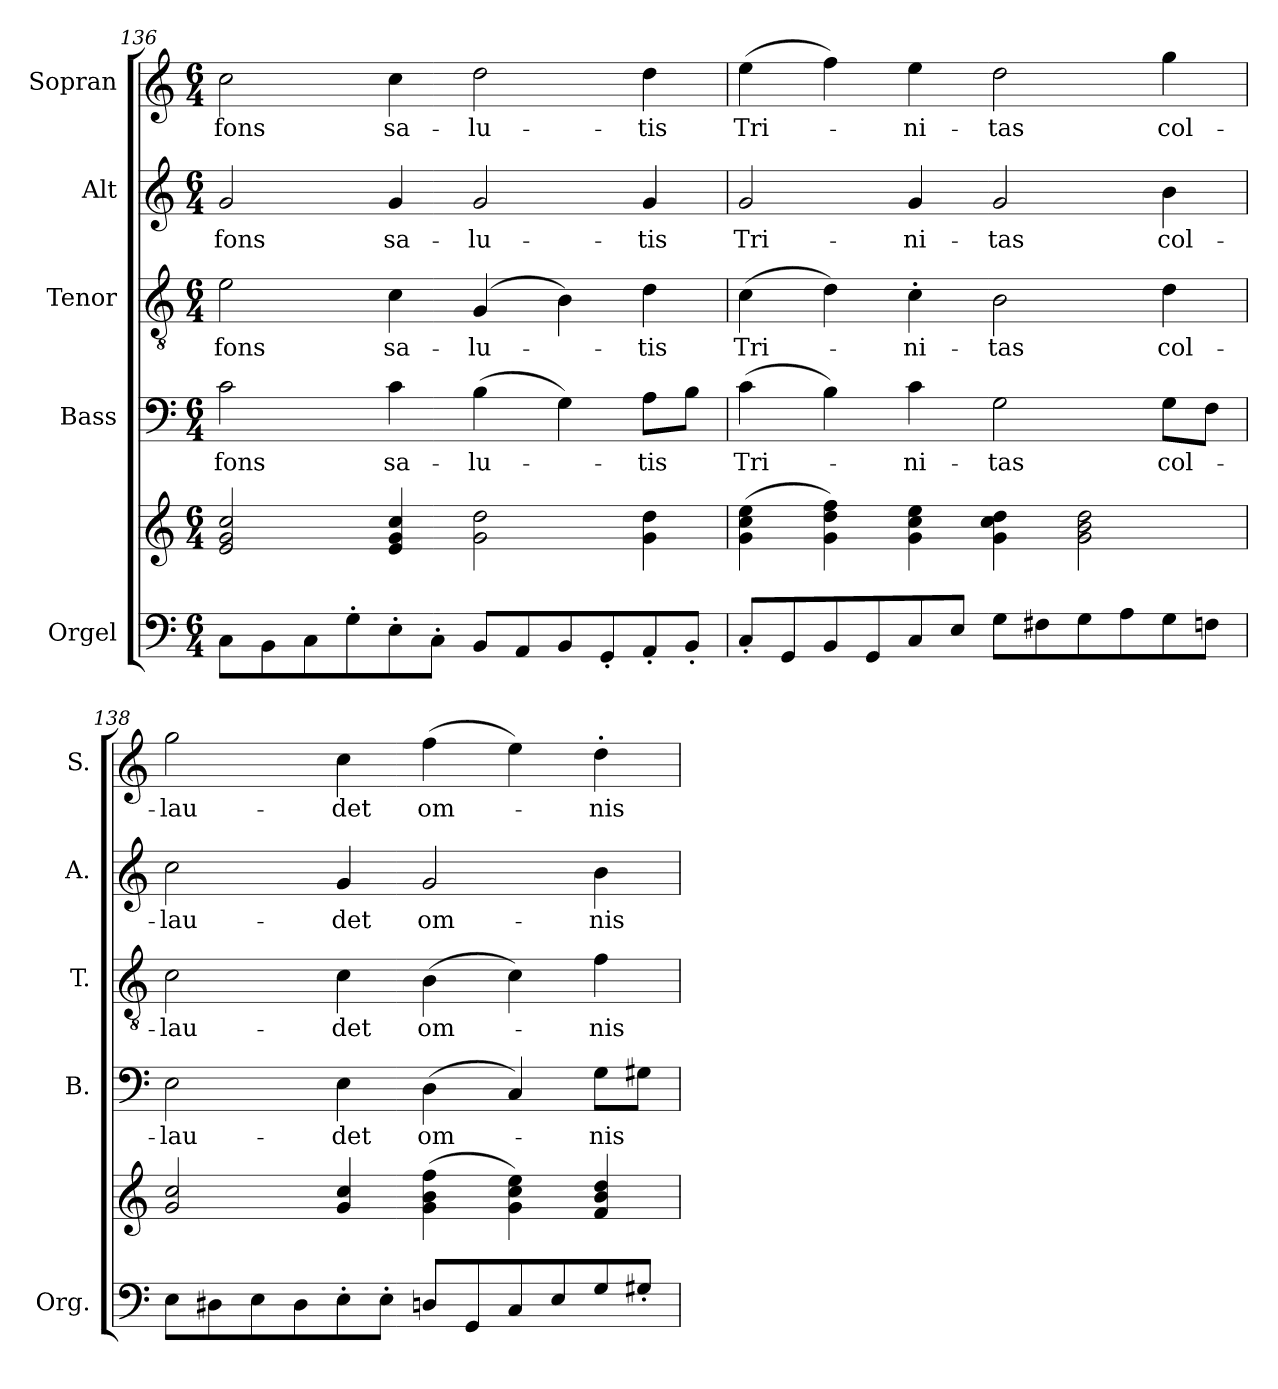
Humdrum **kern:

**kern	**kern	**kern	**text	**kern	**text	**kern	**text	**kern	**text
*part5	*part5	*part4	*part4	*part3	*part3	*part2	*part2	*part1	*part1
*staff6	*staff5	*staff4	*staff4	*staff3	*staff3	*staff2	*staff2	*staff1	*staff1
*I"Orgel	*	*I"Bass	*	*I"Tenor	*	*I"Alt	*	*I"Sopran	*
*I'Org.	*	*I'B.	*	*I'T.	*	*I'A.	*	*I'S.	*
*clefF4	*clefG2	*clefF4	*	*clefGv2	*	*clefG2	*	*clefG2	*
*k[]	*k[]	*k[]	*	*k[]	*	*k[]	*	*k[]	*
*C:	*C:	*C:	*	*C:	*	*C:	*	*C:	*
*M6/4	*M6/4	*M6/4	*	*M6/4	*	*M6/4	*	*M6/4	*
=136	=136	=136	=136	=136	=136	=136	=136	=136	=136
!	!	!	!LO:LY:b	!	!LO:LY:b	!	!LO:LY:b	!	!LO:LY:b
8C\L	2e/ 2g/ 2cc/	2c\	fons	2e\	fons	2g/	fons	2cc\	fons
8BB\	.	.	.	.	.	.	.	.	.
8C\	.	.	.	.	.	.	.	.	.
8G'>\	.	.	.	.	.	.	.	.	.
!	!	!	!LO:LY:b	!	!LO:LY:b	!	!LO:LY:b	!	!LO:LY:b
8E'>\	4e/ 4g/ 4cc/	4c\	sa-	4c\	sa-	4g/	sa-	4cc\	sa-
8C'>\J	.	.	.	.	.	.	.	.	.
!	!	!	!LO:LY:b	!	!LO:LY:b	!	!LO:LY:b	!	!LO:LY:b
8BB/L	2g\ 2dd\	(>4B\	-lu-	(4G/	-lu-	2g/	-lu-	2dd\	-lu-
8AA/	.	.	.	.	.	.	.	.	.
8BB/	.	4G\)	.	4B\)	.	.	.	.	.
8GG'</	.	.	.	.	.	.	.	.	.
!	!	!	!LO:LY:b	!	!LO:LY:b	!	!LO:LY:b	!	!LO:LY:b
8AA'</	4g\ 4dd\	8A\L	-tis	4d\	-tis	4g/	-tis	4dd\	-tis
8BB'</J	.	8B\J	.	.	.	.	.	.	.
=137	=137	=137	=137	=137	=137	=137	=137	=137	=137
!	!	!	!LO:LY:b	!	!LO:LY:b	!	!LO:LY:b	!	!LO:LY:b
8C'</L	(>4g\ 4cc\ 4ee\	(>4c\	Tri-	(>4c\	Tri-	2g/	Tri-	(>4ee\	Tri-
8GG/	.	.	.	.	.	.	.	.	.
8BB/	4g\ 4dd\ 4ff\)	4B\)	.	4d\)	.	.	.	4ff\)	.
8GG/	.	.	.	.	.	.	.	.	.
!	!	!	!LO:LY:b	!	!LO:LY:b	!	!LO:LY:b	!	!LO:LY:b
8C/	4g\ 4cc\ 4ee\	4c\	-ni-	4c'>\	-ni-	4g/	-ni-	4ee\	-ni-
8E/J	.	.	.	.	.	.	.	.	.
!	!	!	!LO:LY:b	!	!LO:LY:b	!	!LO:LY:b	!	!LO:LY:b
8G\L	4g\ 4cc\ 4dd\	2G\	-tas	2B\	-tas	2g/	-tas	2dd\	-tas
8F#X\	.	.	.	.	.	.	.	.	.
8G\	2g\ 2b\ 2dd\	.	.	.	.	.	.	.	.
8A\	.	.	.	.	.	.	.	.	.
!	!	!	!LO:LY:b	!	!LO:LY:b	!	!LO:LY:b	!	!LO:LY:b
8G\	.	8G\L	col-	4d\	col-	4b\	col-	4gg\	col-
8Fn\J	.	8F\J	.	.	.	.	.	.	.
!!LO:PB:g=z
=138	=138	=138	=138	=138	=138	=138	=138	=138	=138
!	!	!	!LO:LY:b	!	!LO:LY:b	!	!LO:LY:b	!	!LO:LY:b
8E\L	2g/ 2cc/	2E\	-lau-	2c\	-lau-	2cc\	-lau-	2gg\	-lau-
8D#X\	.	.	.	.	.	.	.	.	.
8E\	.	.	.	.	.	.	.	.	.
8D#\	.	.	.	.	.	.	.	.	.
!	!	!	!LO:LY:b	!	!LO:LY:b	!	!LO:LY:b	!	!LO:LY:b
8E'>\	4g/ 4cc/	4E\	-det	4c\	-det	4g/	-det	4cc\	-det
8E'>\J	.	.	.	.	.	.	.	.	.
!	!	!	!LO:LY:b	!	!LO:LY:b	!	!LO:LY:b	!	!LO:LY:b
8Dn/L	(>4g\ 4b\ 4ff\	(>4D\	om-	(>4B\	om-	2g/	om-	(>4ff\	om-
8GG/	.	.	.	.	.	.	.	.	.
8C/	4g\ 4cc\ 4ee\)	4C/)	.	4c\)	.	.	.	4ee\)	.
8E/	.	.	.	.	.	.	.	.	.
!	!	!	!LO:LY:b	!	!LO:LY:b	!	!LO:LY:b	!	!LO:LY:b
8G/	4f/ 4b/ 4dd/	8G\L	-nis	4f\	-nis	4b\	-nis	4dd'>\	-nis
8G#X'</J	.	8G#X\J	.	.	.	.	.	.	.
=	=	=	=	=	=	=	=	=	=
*-	*-	*-	*-	*-	*-	*-	*-	*-	*-
